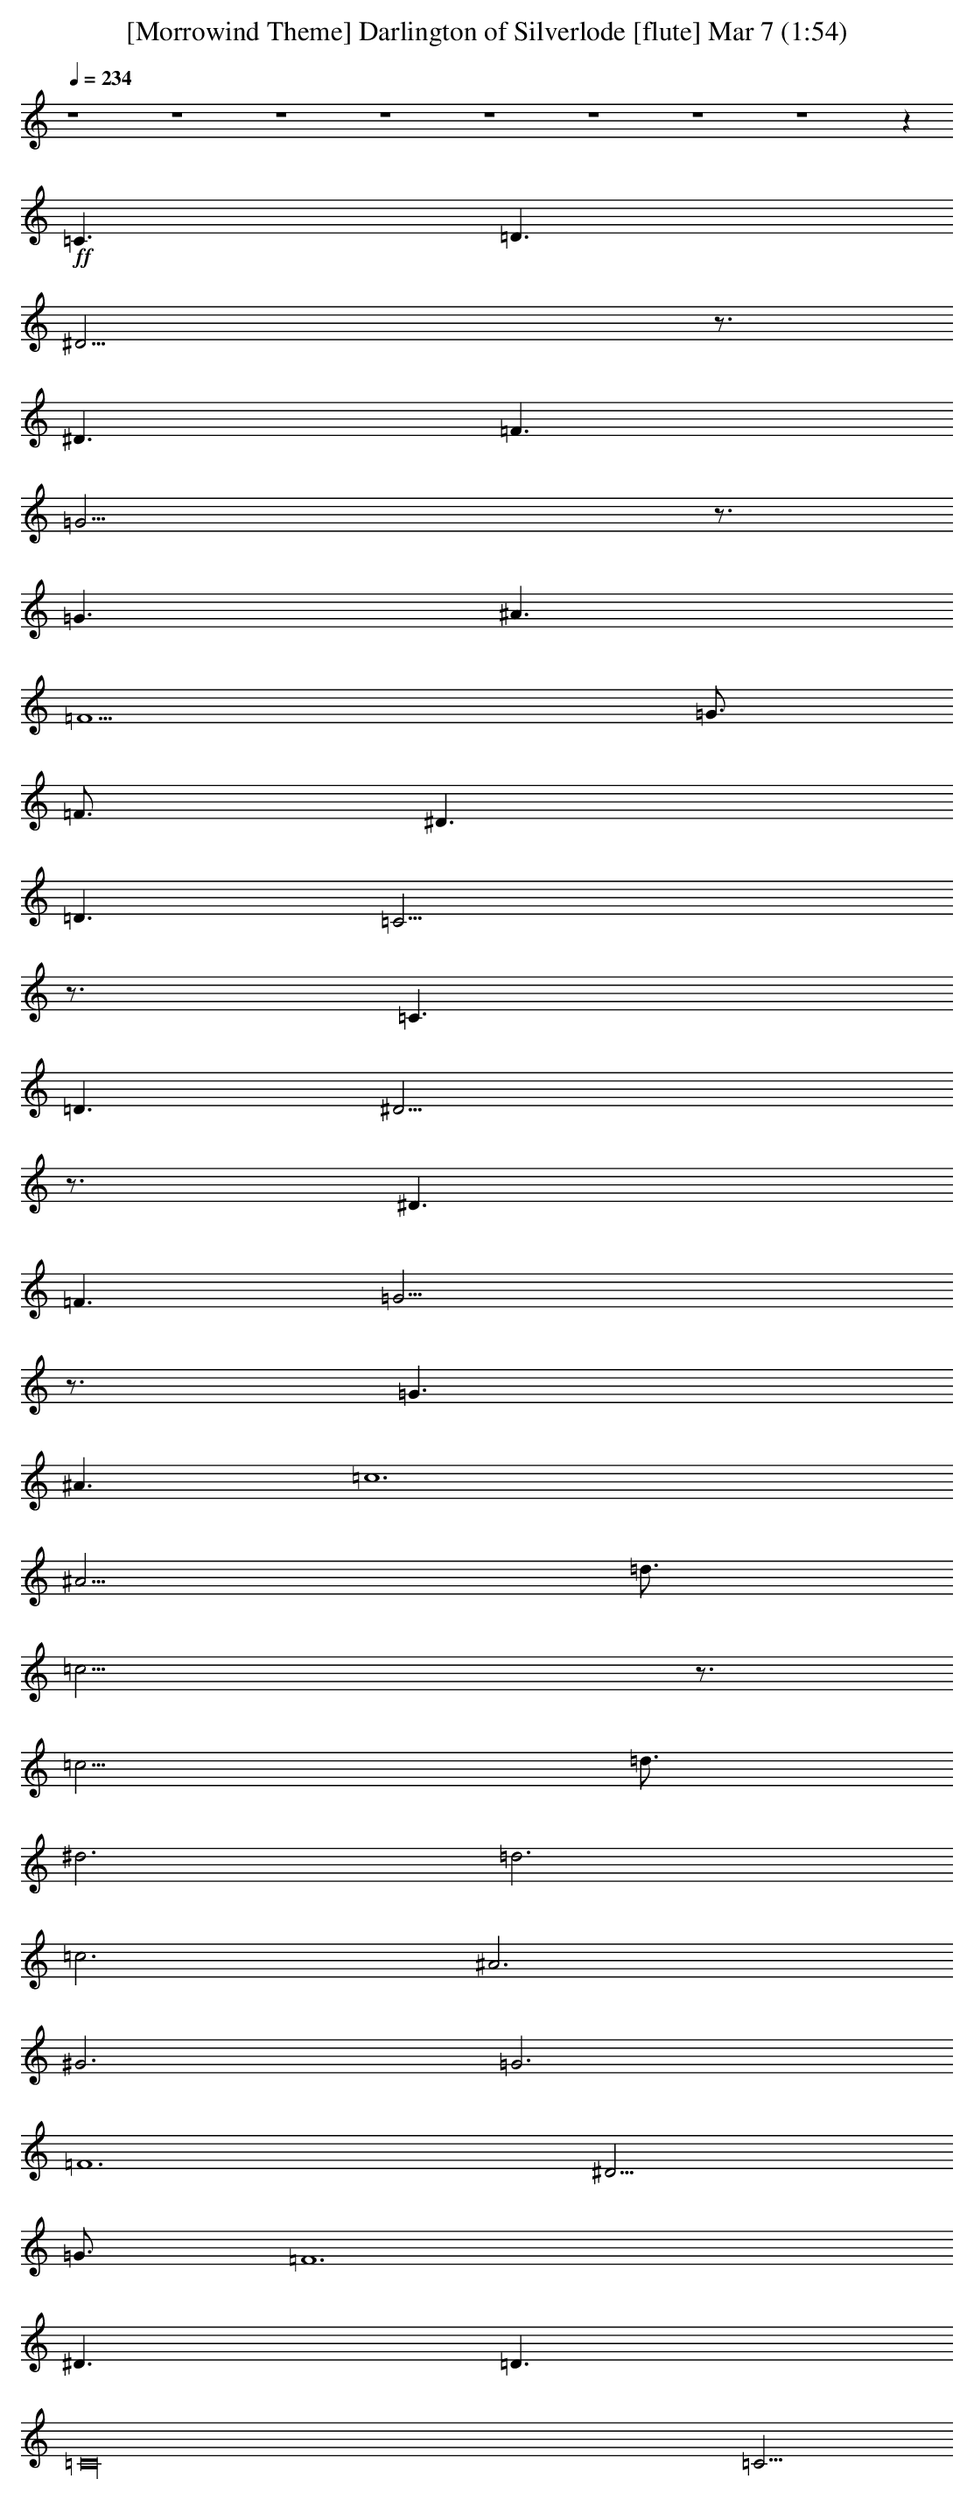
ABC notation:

X:1
T: [Morrowind Theme] Darlington of Silverlode [flute] Mar 7 (1:54)
L: 1/4
K: C
Q: 1/4=234
z4 z4 z4 z4 z4 z4 z4 z4 z
+ff+ =C3/2
=D3/2
^D21/4
z3/4
^D3/2
=F3/2
=G21/4
z3/4
=G3/2
^A3/2
=F9/2
=G3/4
=F3/4
^D3/2
=D3/2
=C21/4
z3/4
=C3/2
=D3/2
^D21/4
z3/4
^D3/2
=F3/2
=G21/4
z3/4
=G3/2
^A3/2
=c6
^A9/4
=d3/4
=c21/4
z3/4
=c9/4
=d3/4
^d3
=d3
=c3
^A3
^G3
=G3
=F6
^D9/4
=G3/4
=F6
^D3/2
=D3/2
=C16
=C5/4
